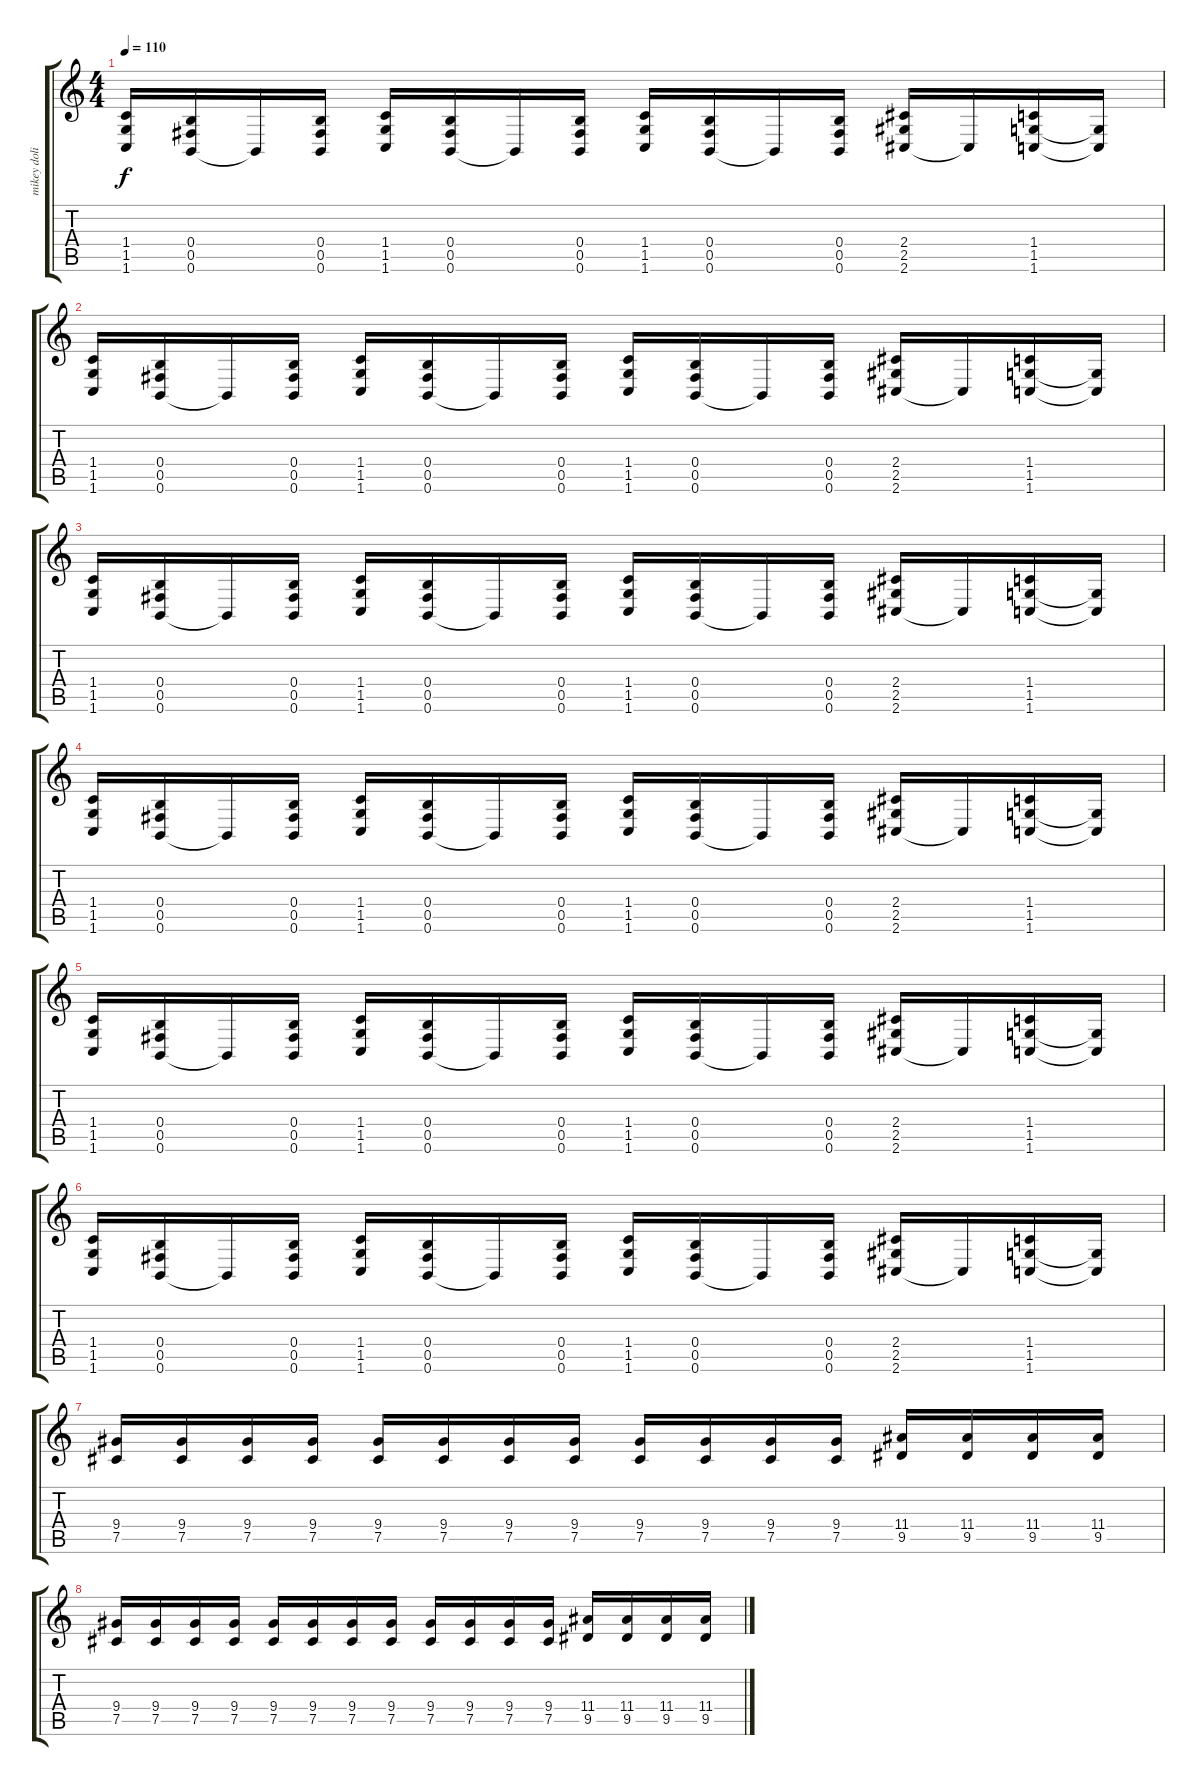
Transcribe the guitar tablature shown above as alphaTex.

\track ("mikey doling" "mikey doli") {instrument distortionguitar}
\staff {score tabs}
\tuning (Db4 Ab3 E3 B2 Gb2 B1) {hide}
\ts (4 4)
\tempo 110
\clef g2
\ks c
(1.4 1.5 1.6).16{dy f} (0.4 0.5 0.6).16 0.6{t}.16 (0.4 0.5 0.6).16 (1.4 1.5 1.6).16 (0.4 0.5 0.6).16 0.6{t}.16 (0.4 0.5 0.6).16 (1.4 1.5 1.6).16 (0.4 0.5 0.6).16 0.6{t}.16 (0.4 0.5 0.6).16 (2.4 2.5 2.6).16 2.6{t}.16 (1.4 1.5 1.6).16 (1.5{t} 1.6{t}).16 |
(1.4 1.5 1.6).16 (0.4 0.5 0.6).16 0.6{t}.16 (0.4 0.5 0.6).16 (1.4 1.5 1.6).16 (0.4 0.5 0.6).16 0.6{t}.16 (0.4 0.5 0.6).16 (1.4 1.5 1.6).16 (0.4 0.5 0.6).16 0.6{t}.16 (0.4 0.5 0.6).16 (2.4 2.5 2.6).16 2.6{t}.16 (1.4 1.5 1.6).16 (1.5{t} 1.6{t}).16 |
(1.4 1.5 1.6).16 (0.4 0.5 0.6).16 0.6{t}.16 (0.4 0.5 0.6).16 (1.4 1.5 1.6).16 (0.4 0.5 0.6).16 0.6{t}.16 (0.4 0.5 0.6).16 (1.4 1.5 1.6).16 (0.4 0.5 0.6).16 0.6{t}.16 (0.4 0.5 0.6).16 (2.4 2.5 2.6).16 2.6{t}.16 (1.4 1.5 1.6).16 (1.5{t} 1.6{t}).16 |
(1.4 1.5 1.6).16 (0.4 0.5 0.6).16 0.6{t}.16 (0.4 0.5 0.6).16 (1.4 1.5 1.6).16 (0.4 0.5 0.6).16 0.6{t}.16 (0.4 0.5 0.6).16 (1.4 1.5 1.6).16 (0.4 0.5 0.6).16 0.6{t}.16 (0.4 0.5 0.6).16 (2.4 2.5 2.6).16 2.6{t}.16 (1.4 1.5 1.6).16 (1.5{t} 1.6{t}).16 |
(1.4 1.5 1.6).16 (0.4 0.5 0.6).16 0.6{t}.16 (0.4 0.5 0.6).16 (1.4 1.5 1.6).16 (0.4 0.5 0.6).16 0.6{t}.16 (0.4 0.5 0.6).16 (1.4 1.5 1.6).16 (0.4 0.5 0.6).16 0.6{t}.16 (0.4 0.5 0.6).16 (2.4 2.5 2.6).16 2.6{t}.16 (1.4 1.5 1.6).16 (1.5{t} 1.6{t}).16 |
(1.4 1.5 1.6).16 (0.4 0.5 0.6).16 0.6{t}.16 (0.4 0.5 0.6).16 (1.4 1.5 1.6).16 (0.4 0.5 0.6).16 0.6{t}.16 (0.4 0.5 0.6).16 (1.4 1.5 1.6).16 (0.4 0.5 0.6).16 0.6{t}.16 (0.4 0.5 0.6).16 (2.4 2.5 2.6).16 2.6{t}.16 (1.4 1.5 1.6).16 (1.5{t} 1.6{t}).16 |
(9.4 7.5).16{volume 16 balance 5 instrument distortionguitar} (9.4 7.5).16 (9.4 7.5).16 (9.4 7.5).16 (9.4 7.5).16 (9.4 7.5).16 (9.4 7.5).16 (9.4 7.5).16 (9.4 7.5).16 (9.4 7.5).16 (9.4 7.5).16 (9.4 7.5).16 (11.4 9.5).16 (11.4 9.5).16 (11.4 9.5).16 (11.4 9.5).16 |
(9.4 7.5).16 (9.4 7.5).16 (9.4 7.5).16 (9.4 7.5).16 (9.4 7.5).16 (9.4 7.5).16 (9.4 7.5).16 (9.4 7.5).16 (9.4 7.5).16 (9.4 7.5).16 (9.4 7.5).16 (9.4 7.5).16 (11.4 9.5).16 (11.4 9.5).16 (11.4 9.5).16 (11.4 9.5).16
